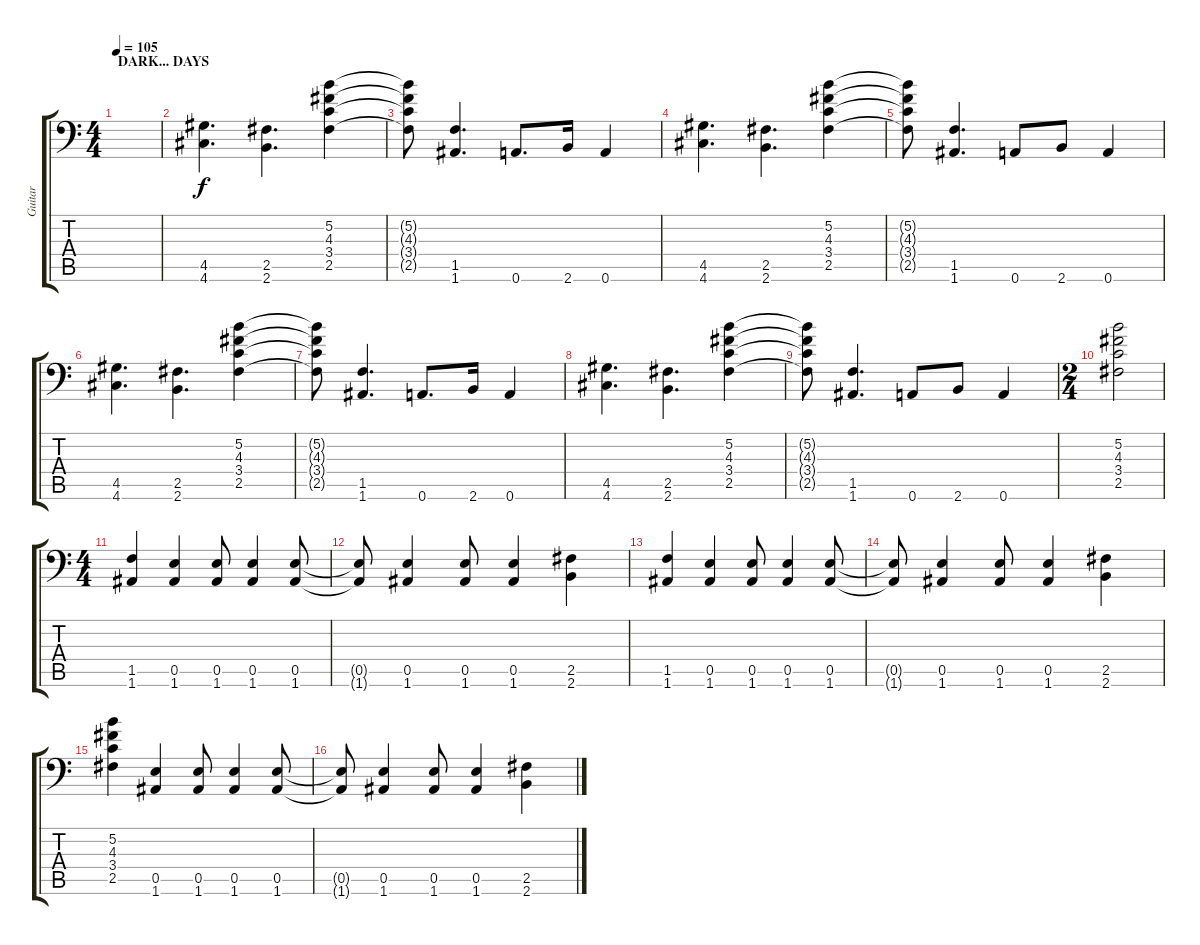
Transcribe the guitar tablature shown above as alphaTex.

\track ("Guitar" "Guitar") {instrument distortionguitar}
\staff {score tabs}
\tuning (B3 Gb3 D3 A2 E2 A1) {hide}
\ts (4 4)
\section ("" "DARK... DAYS")
\tempo 105
\clef f4
\ks c
|
(4.5 4.6).4{d} (2.5 2.6).4{d} (5.2 4.3 3.4 2.5).4 |
(5.2{t} 4.3{t} 3.4{t} 2.5{t}).8 (1.5 1.6).4{d} 0.6.8{d} 2.6.16 0.6.4 |
(4.5 4.6).4{d} (2.5 2.6).4{d} (5.2 4.3 3.4 2.5).4 |
(5.2{t} 4.3{t} 3.4{t} 2.5{t}).8 (1.5 1.6).4{d} 0.6.8 2.6.8 0.6.4 |
(4.5 4.6).4{d} (2.5 2.6).4{d} (5.2 4.3 3.4 2.5).4 |
(5.2{t} 4.3{t} 3.4{t} 2.5{t}).8 (1.5 1.6).4{d} 0.6.8{d} 2.6.16 0.6.4 |
(4.5 4.6).4{d} (2.5 2.6).4{d} (5.2 4.3 3.4 2.5).4 |
(5.2{t} 4.3{t} 3.4{t} 2.5{t}).8 (1.5 1.6).4{d} 0.6.8 2.6.8 0.6.4 |
\ts (2 4)
(5.2 4.3 3.4 2.5).2 |
\ts (4 4)
(1.5 1.6).4 (0.5 1.6).4 (0.5 1.6).8 (0.5 1.6).4 (0.5 1.6).8 |
(0.5{t} 1.6{t}).8 (0.5 1.6).4 (0.5 1.6).8 (0.5 1.6).4 (2.5 2.6).4 |
(1.5 1.6).4 (0.5 1.6).4 (0.5 1.6).8 (0.5 1.6).4 (0.5 1.6).8 |
(0.5{t} 1.6{t}).8 (0.5 1.6).4 (0.5 1.6).8 (0.5 1.6).4 (2.5 2.6).4 |
(5.2 4.3 3.4 2.5).4 (0.5 1.6).4 (0.5 1.6).8 (0.5 1.6).4 (0.5 1.6).8 |
(0.5{t} 1.6{t}).8 (0.5 1.6).4 (0.5 1.6).8 (0.5 1.6).4 (2.5 2.6).4
